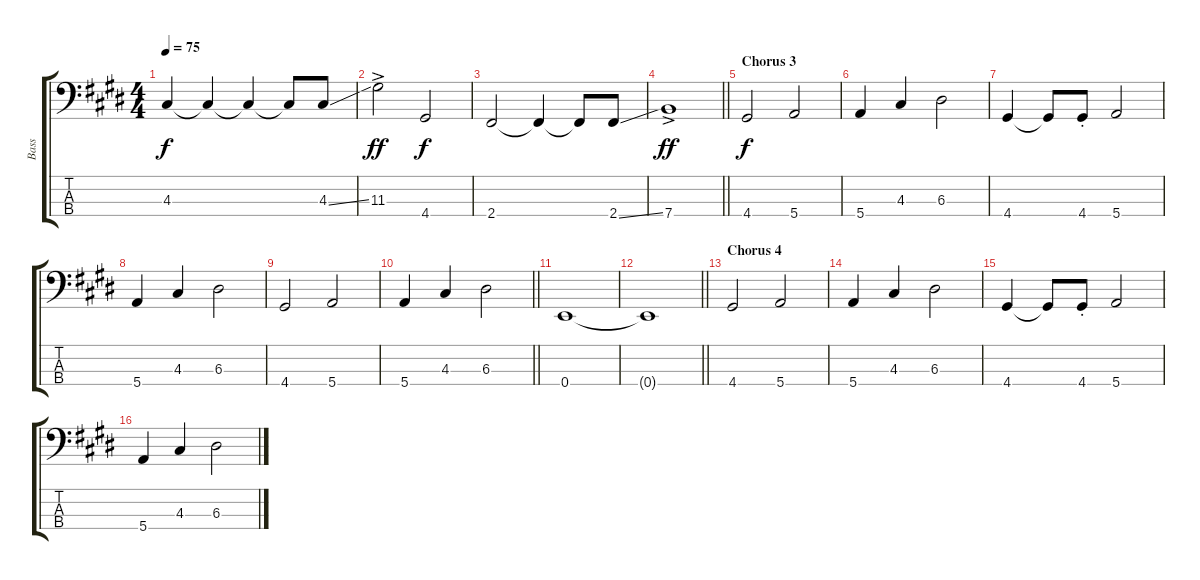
\track ("Bass" "Bass") {instrument electricbassfinger}
\staff {score tabs}
\tuning (G2 D2 A1 E1) {hide}
\ts (4 4)
\tempo 75
\clef f4
\ks e
4.3.4{dy f} 4.3{t}.4 4.3{t}.4 4.3{t}.8 4.3{ss}.8 |
11.3{ac}.2{dy ff} 4.4.2{dy f} |
2.4.2 2.4{t}.4 2.4{t}.8 2.4{ss}.8 |
\barLineRight lightlight
7.4{ac}.1{dy ff} |
\section ("" "Chorus 3")
4.4.2{dy f} 5.4.2 |
5.4.4 4.3.4 6.3.2 |
4.4.4 4.4{t}.8 4.4{st}.8 5.4.2 |
5.4.4 4.3.4 6.3.2 |
4.4.2 5.4.2 |
\barLineRight lightlight
5.4.4 4.3.4 6.3.2 |
0.4.1 |
\barLineRight lightlight
0.4{t}.1 |
\section ("" "Chorus 4")
4.4.2 5.4.2 |
5.4.4 4.3.4 6.3.2 |
4.4.4 4.4{t}.8 4.4{st}.8 5.4.2 |
5.4.4 4.3.4 6.3.2
